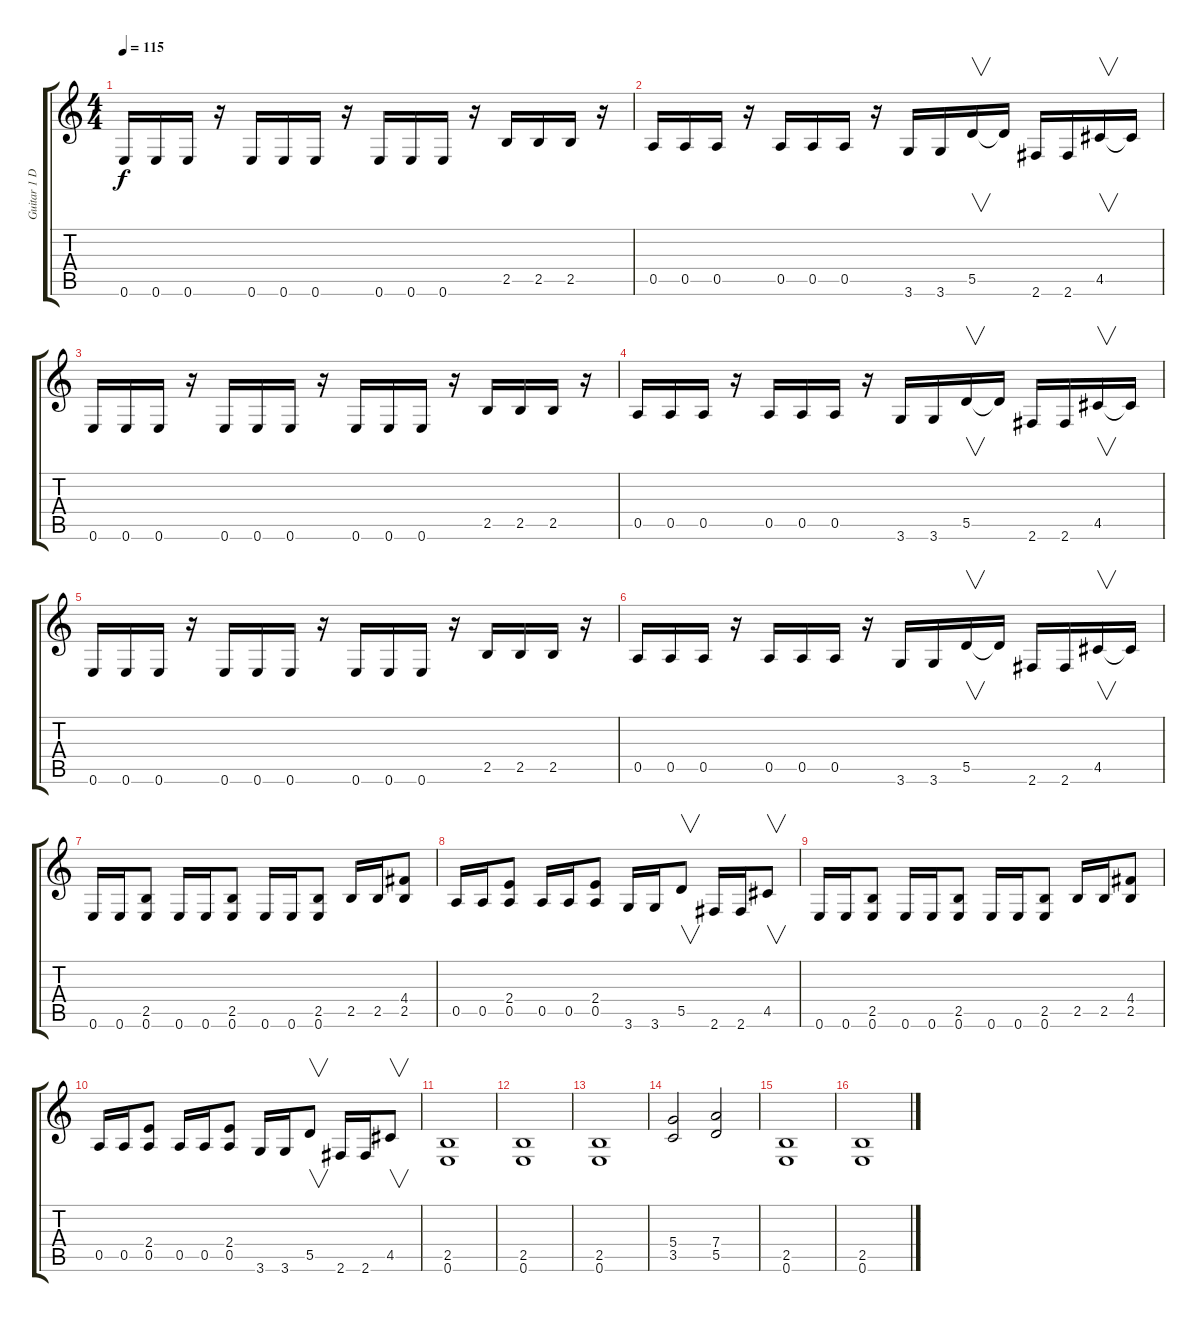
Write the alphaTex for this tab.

\track ("Guitar 1 Distorted" "Guitar 1 D") {instrument distortionguitar}
\staff {score tabs}
\tuning (E4 B3 G3 D3 A2 E2) {hide}
\ts (4 4)
\tempo 115
\clef g2
\ks c
0.6.16{dy f} 0.6.16 0.6.16 r.16 0.6.16 0.6.16 0.6.16 r.16 0.6.16 0.6.16 0.6.16 r.16 2.5.16 2.5.16 2.5.16 r.16 |
0.5.16 0.5.16 0.5.16 r.16 0.5.16 0.5.16 0.5.16 r.16 3.6.16 3.6.16 5.5.16{v} 5.5{t}.16 2.6.16 2.6.16 4.5.16{v} 4.5{t}.16 |
0.6.16 0.6.16 0.6.16 r.16 0.6.16 0.6.16 0.6.16 r.16 0.6.16 0.6.16 0.6.16 r.16 2.5.16 2.5.16 2.5.16 r.16 |
0.5.16 0.5.16 0.5.16 r.16 0.5.16 0.5.16 0.5.16 r.16 3.6.16 3.6.16 5.5.16{v} 5.5{t}.16 2.6.16 2.6.16 4.5.16{v} 4.5{t}.16 |
0.6.16 0.6.16 0.6.16 r.16 0.6.16 0.6.16 0.6.16 r.16 0.6.16 0.6.16 0.6.16 r.16 2.5.16 2.5.16 2.5.16 r.16 |
0.5.16 0.5.16 0.5.16 r.16 0.5.16 0.5.16 0.5.16 r.16 3.6.16 3.6.16 5.5.16{v} 5.5{t}.16 2.6.16 2.6.16 4.5.16{v} 4.5{t}.16 |
0.6.16 0.6.16 (2.5 0.6).8 0.6.16 0.6.16 (2.5 0.6).8 0.6.16 0.6.16 (2.5 0.6).8 2.5.16 2.5.16 (4.4 2.5).8 |
0.5.16 0.5.16 (2.4 0.5).8 0.5.16 0.5.16 (2.4 0.5).8 3.6.16 3.6.16 5.5.8{v} 2.6.16 2.6.16 4.5.8{v} |
0.6.16 0.6.16 (2.5 0.6).8 0.6.16 0.6.16 (2.5 0.6).8 0.6.16 0.6.16 (2.5 0.6).8 2.5.16 2.5.16 (4.4 2.5).8 |
0.5.16 0.5.16 (2.4 0.5).8 0.5.16 0.5.16 (2.4 0.5).8 3.6.16 3.6.16 5.5.8{v} 2.6.16 2.6.16 4.5.8{v} |
(2.5 0.6).1 |
(2.5 0.6).1 |
(2.5 0.6).1 |
(5.4 3.5).2 (7.4 5.5).2 |
(2.5 0.6).1 |
(2.5 0.6).1
